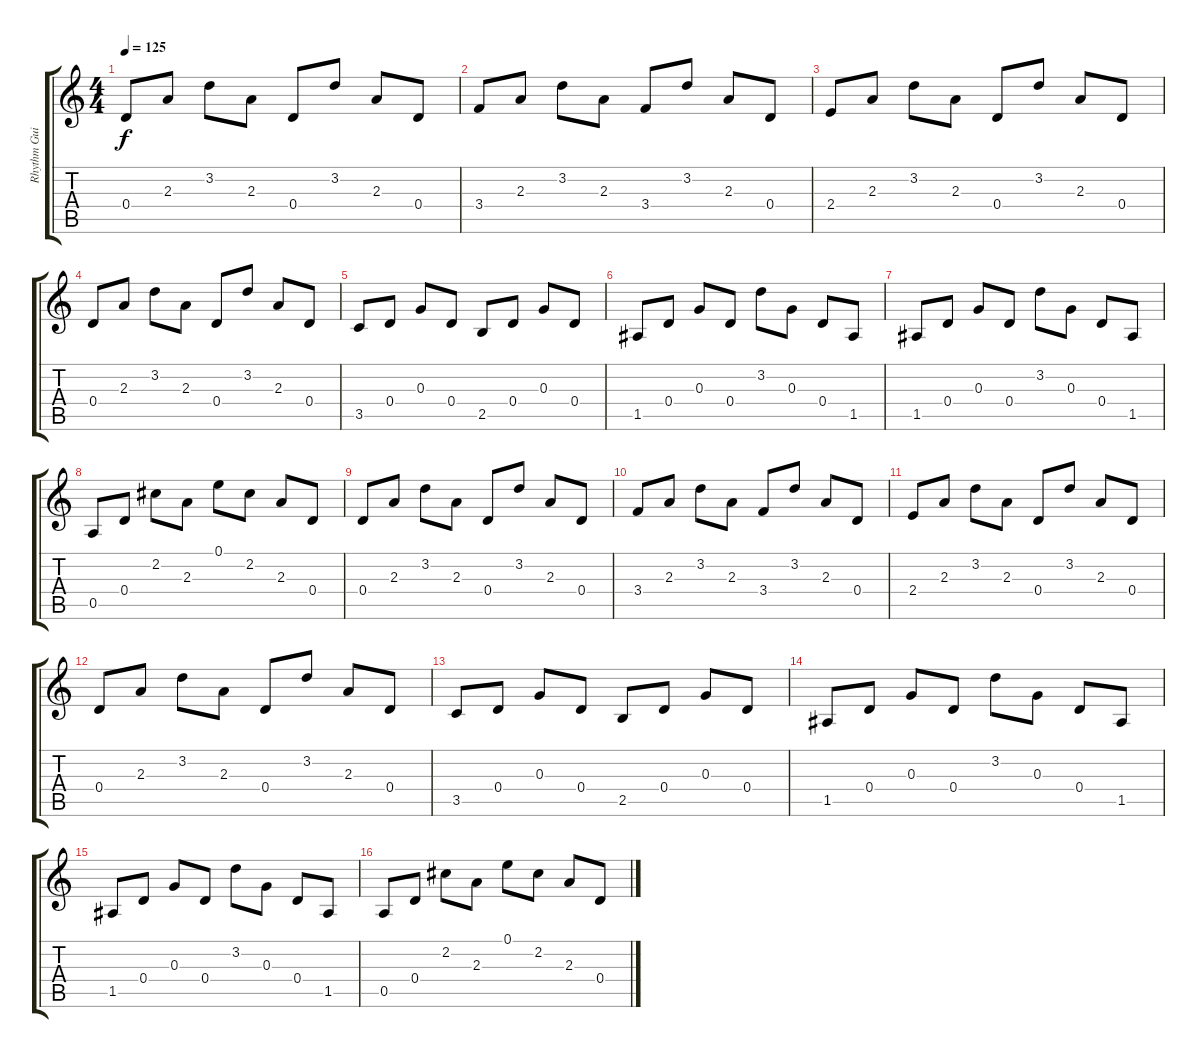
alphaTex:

\track ("Rhythm Guitar" "Rhythm Gui") {instrument acousticguitarsteel}
\staff {score tabs}
\tuning (E4 B3 G3 D3 A2 E2) {hide}
\ts (4 4)
\tempo 125
\clef g2
\ks c
0.4.8{dy f instrument acousticguitarsteel} 2.3.8 3.2.8 2.3.8 0.4.8 3.2.8 2.3.8 0.4.8 |
3.4.8 2.3.8 3.2.8 2.3.8 3.4.8 3.2.8 2.3.8 0.4.8 |
2.4.8 2.3.8 3.2.8 2.3.8 0.4.8 3.2.8 2.3.8 0.4.8 |
0.4.8 2.3.8 3.2.8 2.3.8 0.4.8 3.2.8 2.3.8 0.4.8 |
3.5.8 0.4.8 0.3.8 0.4.8 2.5.8 0.4.8 0.3.8 0.4.8 |
1.5.8 0.4.8 0.3.8 0.4.8 3.2.8 0.3.8 0.4.8 1.5.8 |
1.5.8 0.4.8 0.3.8 0.4.8 3.2.8 0.3.8 0.4.8 1.5.8 |
0.5.8 0.4.8 2.2.8 2.3.8 0.1.8 2.2.8 2.3.8 0.4.8 |
0.4.8 2.3.8 3.2.8 2.3.8 0.4.8 3.2.8 2.3.8 0.4.8 |
3.4.8 2.3.8 3.2.8 2.3.8 3.4.8 3.2.8 2.3.8 0.4.8 |
2.4.8 2.3.8 3.2.8 2.3.8 0.4.8 3.2.8 2.3.8 0.4.8 |
0.4.8 2.3.8 3.2.8 2.3.8 0.4.8 3.2.8 2.3.8 0.4.8 |
3.5.8 0.4.8 0.3.8 0.4.8 2.5.8 0.4.8 0.3.8 0.4.8 |
1.5.8 0.4.8 0.3.8 0.4.8 3.2.8 0.3.8 0.4.8 1.5.8 |
1.5.8 0.4.8 0.3.8 0.4.8 3.2.8 0.3.8 0.4.8 1.5.8 |
0.5.8 0.4.8 2.2.8 2.3.8 0.1.8 2.2.8 2.3.8 0.4.8
